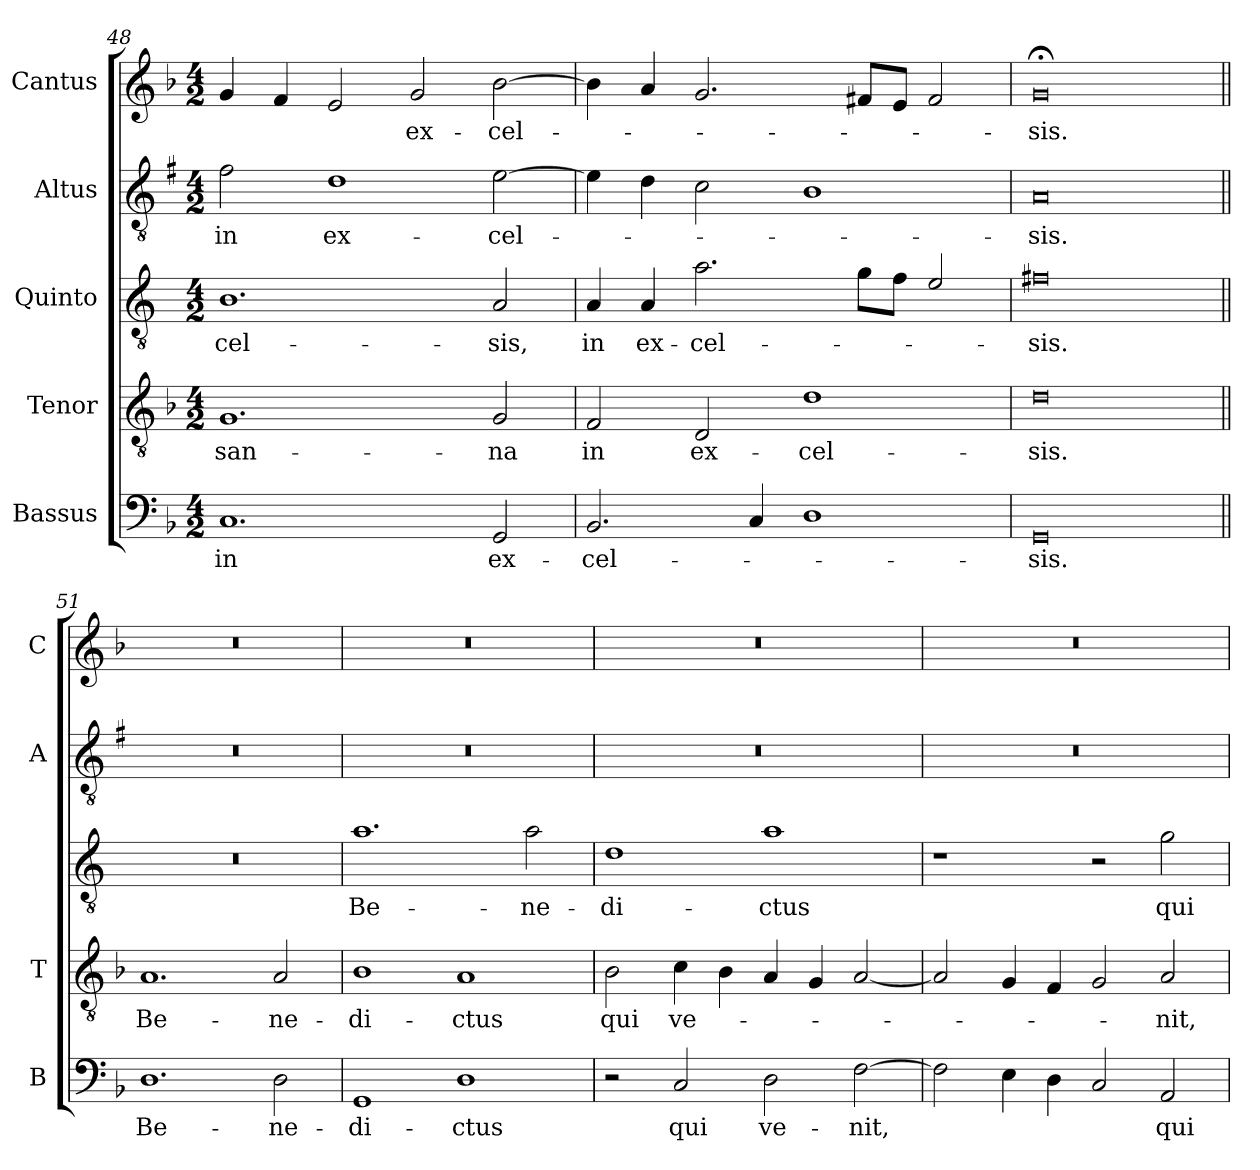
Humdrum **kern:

**kern	**text	**kern	**text	**kern	**text	**kern	**text	**kern	**text
*part5	*part5	*part4	*part4	*part3	*part3	*part2	*part2	*part1	*part1
*staff5	*staff5	*staff4	*staff4	*staff3	*staff3	*staff2	*staff2	*staff1	*staff1
*I"Bassus	*	*I"Tenor	*	*I"Quinto	*	*I"Altus	*	*I"Cantus	*
*I'B	*	*I'T	*	*	*	*I'A	*	*I'C	*
!!LO:LB:g=z
*clefF4	*	*clefGv2	*	*clefGv2	*	*clefGv2	*	*clefG2	*
*	*	*	*	*ITrd4c7	*	*ITrd1c2	*	*	*
*k[b-]	*	*k[b-]	*	*k[b-]	*	*k[b-]	*	*k[b-]	*
*F:	*	*F:	*	*F:	*	*F:	*	*F:	*
*M4/2	*	*M4/2	*	*M4/2	*	*M4/2	*	*M4/2	*
=48	=48	=48	=48	=48	=48	=48	=48	=48	=48
!	!LO:LY:b	!	!LO:LY:b	!	!LO:LY:b	!	!LO:LY:b	!	!
1.C	in	1.G	-san-	1.E	-cel-	2e\	in	4g/	.
.	.	.	.	.	.	.	.	4f/	.
!	!	!	!	!	!	!	!LO:LY:b	!	!
.	.	.	.	.	.	1c	ex-	2e/	.
!	!	!	!	!	!	!	!	!	!LO:LY:b
.	.	.	.	.	.	.	.	2g/	ex-
!	!LO:LY:b	!	!LO:LY:b	!	!LO:LY:b	!	!LO:LY:b	!	!LO:LY:b
2GG/	ex-	2G/	-na	2D/	-sis,	[2d\	-cel-	[2b-\	-cel-
=49	=49	=49	=49	=49	=49	=49	=49	=49	=49
!	!LO:LY:b	!	!LO:LY:b	!	!LO:LY:b	!	!	!	!
2.BB-/	-cel-	2F/	in	4D/	in	4d\]	.	4b-\]	.
!	!	!	!	!	!LO:LY:b	!	!	!	!
.	.	.	.	4D/	ex-	4c\	.	4a/	.
!	!	!	!LO:LY:b	!	!LO:LY:b	!	!	!	!
.	.	2D/	ex-	2.d\	-cel-	2B-\	.	2.g/	.
4C/	.	.	.	.	.	.	.	.	.
!	!	!	!LO:LY:b	!	!	!	!	!	!
1D	.	1d	-cel-	.	.	1A	.	.	.
.	.	.	.	8c\L	.	.	.	8f#X/L	.
.	.	.	.	8B-\J	.	.	.	8e/J	.
.	.	.	.	2A/	.	.	.	2f#/	.
=50	=50	=50	=50	=50	=50	=50	=50	=50	=50
!	!LO:LY:b	!	!LO:LY:b	!	!LO:LY:b	!	!LO:LY:b	!	!LO:LY:b
0GG	-sis.	0d	-sis.	0Bn	-sis.	0G	-sis.	0g;<	-sis.
=51||	=51||	=51||	=51||	=51||	=51||	=51||	=51||	=51||	=51||
!	!LO:LY:b	!	!LO:LY:b	!	!	!	!	!	!
1.D	Be-	1.A	Be-	0r	.	0r	.	0r	.
!	!LO:LY:b	!	!LO:LY:b	!	!	!	!	!	!
2D\	-ne-	2A/	-ne-	.	.	.	.	.	.
=52	=52	=52	=52	=52	=52	=52	=52	=52	=52
!	!LO:LY:b	!	!LO:LY:b	!	!LO:LY:b	!	!	!	!
1GG	-di-	1B-	-di-	1.d	Be-	0r	.	0r	.
!	!LO:LY:b	!	!LO:LY:b	!	!	!	!	!	!
1D	-ctus	1A	-ctus	.	.	.	.	.	.
!	!	!	!	!	!LO:LY:b	!	!	!	!
.	.	.	.	2d\	-ne-	.	.	.	.
=53	=53	=53	=53	=53	=53	=53	=53	=53	=53
!	!	!	!LO:LY:b	!	!LO:LY:b	!	!	!	!
2r	.	2B-\	qui	1G	-di-	0r	.	0r	.
!	!LO:LY:b	!	!LO:LY:b	!	!	!	!	!	!
2C/	qui	4c\	ve-	.	.	.	.	.	.
.	.	4B-\	.	.	.	.	.	.	.
!	!LO:LY:b	!	!	!	!LO:LY:b	!	!	!	!
2D\	ve-	4A/	.	1d	-ctus	.	.	.	.
.	.	4G/	.	.	.	.	.	.	.
!	!LO:LY:b	!	!	!	!	!	!	!	!
[2F\	-nit,	[2A/	.	.	.	.	.	.	.
=54	=54	=54	=54	=54	=54	=54	=54	=54	=54
2F\]	.	2A/]	.	1r	.	0r	.	0r	.
4E\	.	4G/	.	.	.	.	.	.	.
4D\	.	4F/	.	.	.	.	.	.	.
2C/	.	2G/	.	2r	.	.	.	.	.
!	!LO:LY:b	!	!LO:LY:b	!	!LO:LY:b	!	!	!	!
2AA/	qui	2A/	-nit,	2c\	qui	.	.	.	.
=	=	=	=	=	=	=	=	=	=
*-	*-	*-	*-	*-	*-	*-	*-	*-	*-
